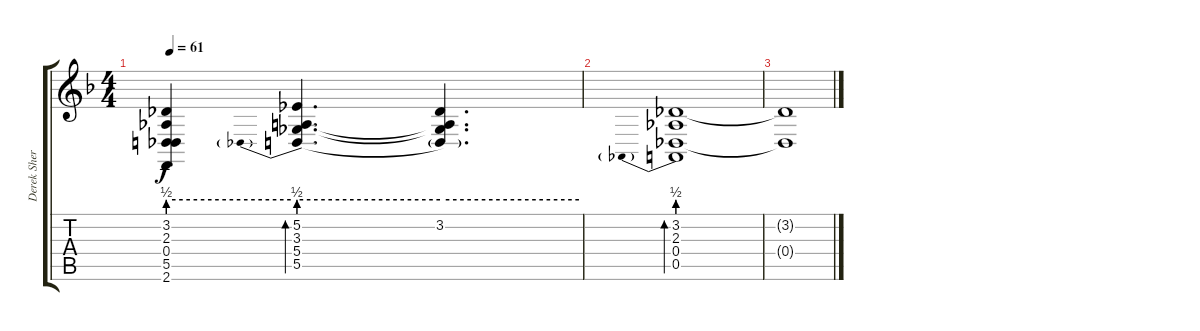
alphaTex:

\track ("Derek Sherinian" "Derek Sher") {instrument stringensemble1}
\staff {score tabs}
\tuning (Eb4 Bb3 Gb3 Db3 Ab2 Eb2) {hide}
\ts (4 4)
\tempo 61
\clef g2
\ks f
(3.2{t} 2.3 0.4 5.5{be (hold 0 2 60 2) t} 2.6{t}).4{dy f} (5.2 3.3 5.4 5.5{be (prebend 0 2 60 2)}).4{d bd 30} (3.2 3.3{t} 5.4{t} 5.5{be (hold 0 2 60 2) t}).4{d} |
(3.2 2.3 0.4 0.5{be (prebend 0 2 60 2)}).1{bd 30} |
(3.2{t} 0.4{t}).1
